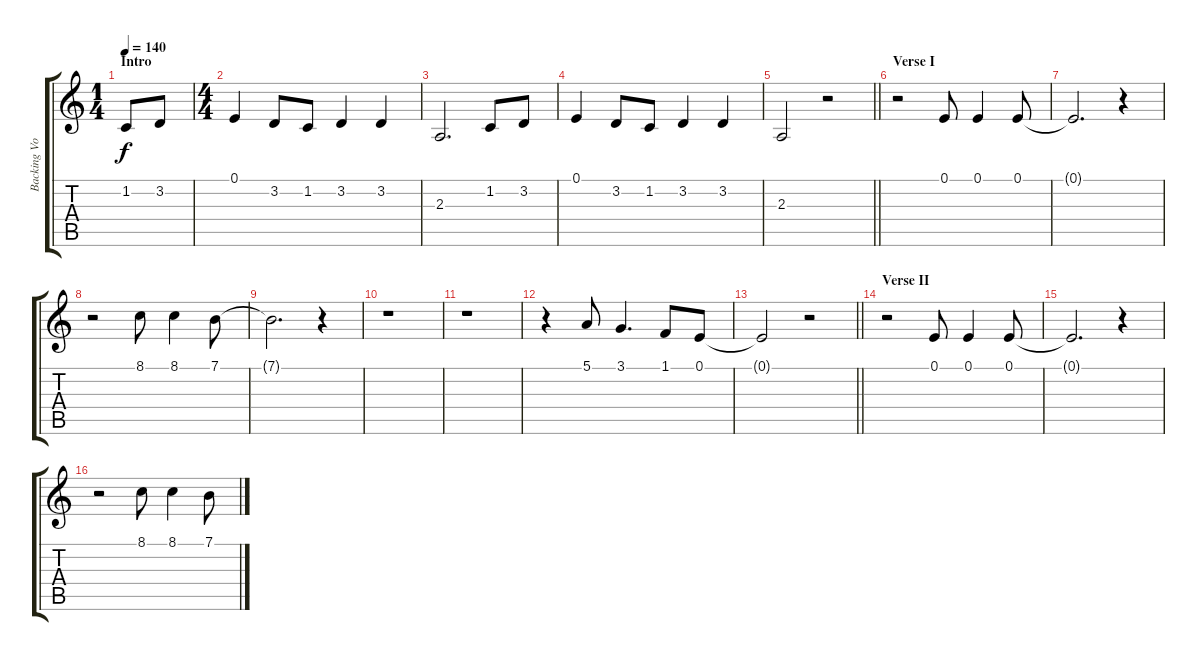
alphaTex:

\track ("Backing Vocals" "Backing Vo") {instrument tenorsax}
\staff {score tabs}
\tuning (E4 B3 G3 D3 A2 E2) {hide}
\ts (1 4)
\section ("" "Intro")
\tempo 140
\clef g2
\ks c
1.2.8{dy f instrument tenorsax} 3.2.8 |
\ts (4 4)
0.1.4 3.2.8 1.2.8 3.2.4 3.2.4 |
2.3.2{d} 1.2.8 3.2.8 |
0.1.4 3.2.8 1.2.8 3.2.4 3.2.4 |
\barLineRight lightlight
2.3.2 r.2 |
\section ("" "Verse I")
r.2 0.1.8 0.1.4 0.1.8 |
0.1{t}.2{d} r.4 |
r.2 8.1.8 8.1.4 7.1.8 |
7.1{t}.2{d} r.4 |
r.1 |
r.1 |
r.4 5.1.8 3.1.4{d} 1.1.8 0.1.8 |
\barLineRight lightlight
0.1{t}.2 r.2 |
\section ("" "Verse II")
r.2 0.1.8 0.1.4 0.1.8 |
0.1{t}.2{d} r.4 |
r.2 8.1.8 8.1.4 7.1.8
